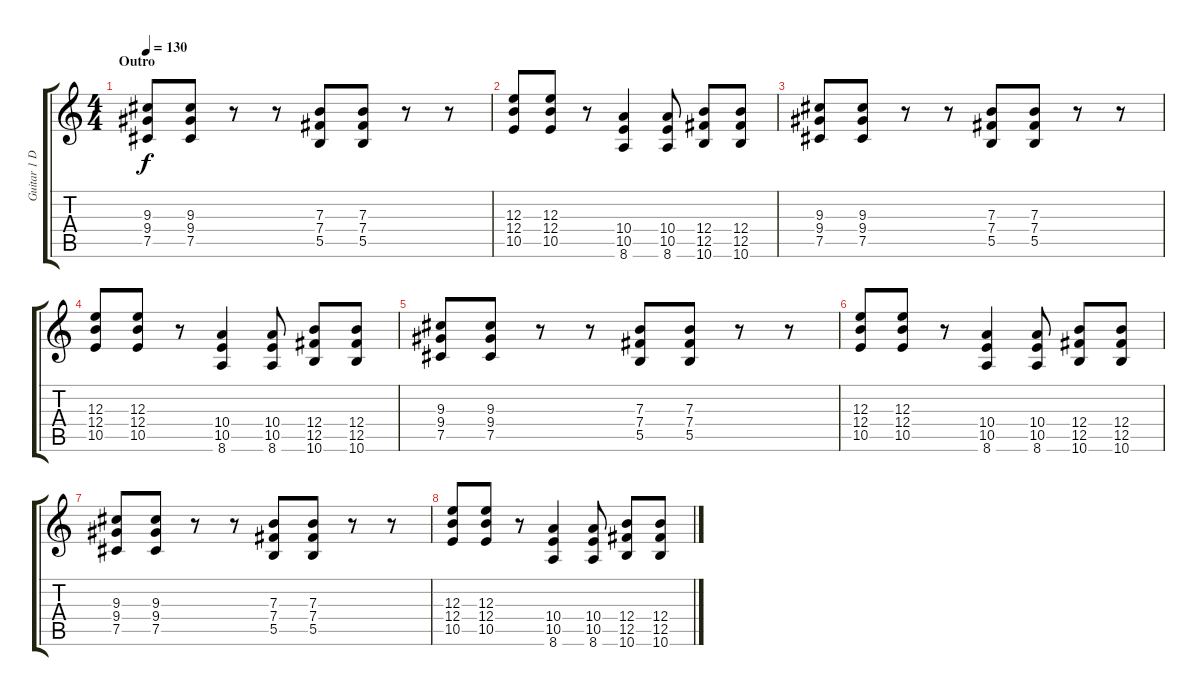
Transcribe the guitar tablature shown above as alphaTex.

\track ("Guitar 1 Distortion" "Guitar 1 D") {instrument distortionguitar}
\staff {score tabs}
\tuning (Db4 Ab3 E3 B2 Gb2 Db2) {hide}
\ts (4 4)
\section ("" "Outro")
\tempo 130
\clef g2
\ks c
(9.3 9.4 7.5).8{dy f} (9.3 9.4 7.5).8 r.8 r.8 (7.3 7.4 5.5).8 (7.3 7.4 5.5).8 r.8 r.8 |
(12.3 12.4 10.5).8 (12.3 12.4 10.5).8 r.8 (10.4 10.5 8.6).4 (10.4 10.5 8.6).8 (12.4 12.5 10.6).8 (12.4 12.5 10.6).8 |
(9.3 9.4 7.5).8 (9.3 9.4 7.5).8 r.8 r.8 (7.3 7.4 5.5).8 (7.3 7.4 5.5).8 r.8 r.8 |
(12.3 12.4 10.5).8 (12.3 12.4 10.5).8 r.8 (10.4 10.5 8.6).4 (10.4 10.5 8.6).8 (12.4 12.5 10.6).8 (12.4 12.5 10.6).8 |
(9.3 9.4 7.5).8 (9.3 9.4 7.5).8 r.8 r.8 (7.3 7.4 5.5).8 (7.3 7.4 5.5).8 r.8 r.8 |
(12.3 12.4 10.5).8 (12.3 12.4 10.5).8 r.8 (10.4 10.5 8.6).4 (10.4 10.5 8.6).8 (12.4 12.5 10.6).8 (12.4 12.5 10.6).8 |
(9.3 9.4 7.5).8 (9.3 9.4 7.5).8 r.8 r.8 (7.3 7.4 5.5).8 (7.3 7.4 5.5).8 r.8 r.8 |
(12.3 12.4 10.5).8 (12.3 12.4 10.5).8 r.8 (10.4 10.5 8.6).4 (10.4 10.5 8.6).8 (12.4 12.5 10.6).8 (12.4 12.5 10.6).8
